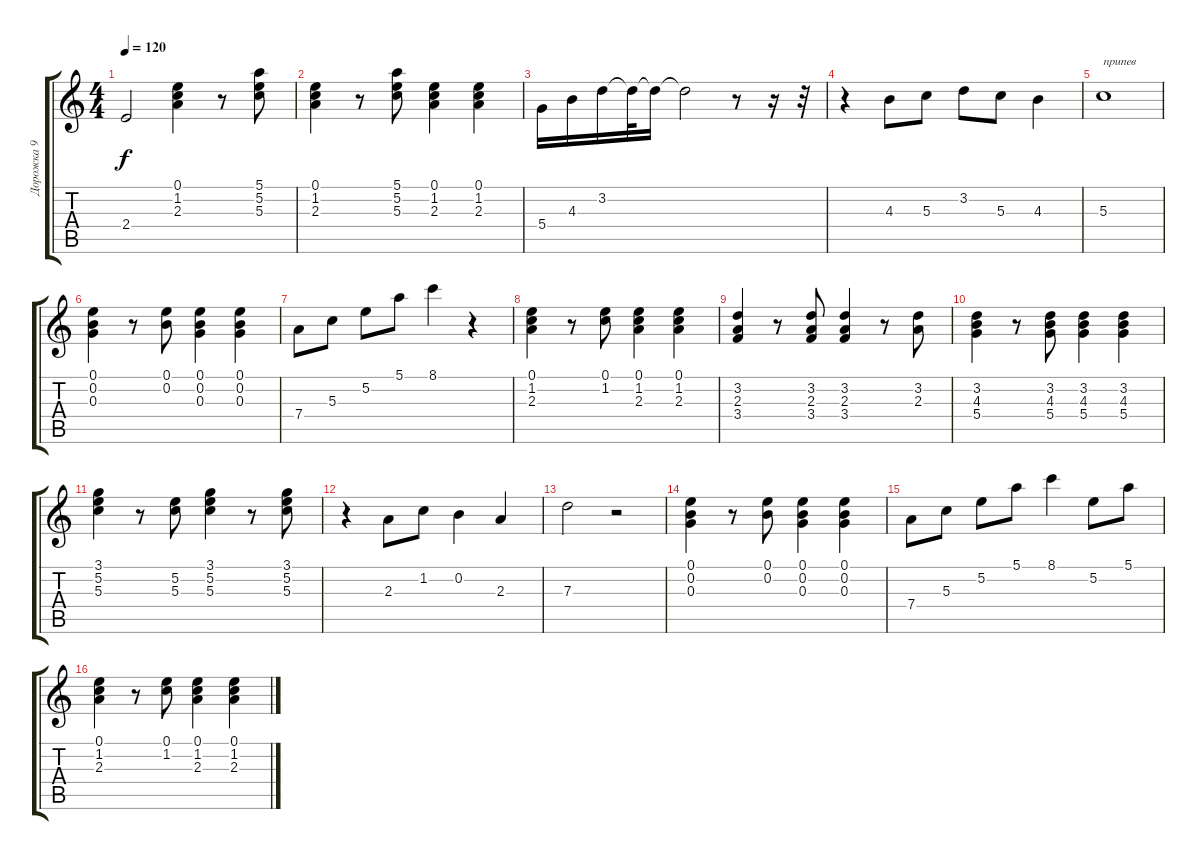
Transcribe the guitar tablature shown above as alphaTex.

\track ("Дорожка 9" "Дорожка 9") {instrument acousticguitarsteel}
\staff {score tabs}
\tuning (E4 B3 G3 D3 A2 E2) {hide}
\ts (4 4)
\tempo 120
\clef g2
\ks c
2.4.2{dy f} (0.1 1.2 2.3).4 r.8 (5.1 5.2 5.3).8 |
(0.1 1.2 2.3).4 r.8 (5.1 5.2 5.3).8 (0.1 1.2 2.3).4 (0.1 1.2 2.3).4 |
5.4.16 4.3.16 3.2.16 3.2{t}.32 3.2{t}.16 3.2{t}.2 r.8 r.16 r.32 |
r.4 4.3.8 5.3.8 3.2.8 5.3.8 4.3.4 |
5.3.1{txt "припев"} |
(0.1 0.2 0.3).4 r.8 (0.1 0.2).8 (0.1 0.2 0.3).4 (0.1 0.2 0.3).4 |
7.4.8 5.3.8 5.2.8 5.1.8 8.1.4 r.4 |
(0.1 1.2 2.3).4 r.8 (0.1 1.2).8 (0.1 1.2 2.3).4 (0.1 1.2 2.3).4 |
(3.2 2.3 3.4).4 r.8 (3.2 2.3 3.4).8 (3.2 2.3 3.4).4 r.8 (3.2 2.3).8 |
(3.2 4.3 5.4).4 r.8 (3.2 4.3 5.4).8 (3.2 4.3 5.4).4 (3.2 4.3 5.4).4 |
(3.1 5.2 5.3).4 r.8 (5.2 5.3).8 (3.1 5.2 5.3).4 r.8 (3.1 5.2 5.3).8 |
r.4 2.3.8 1.2.8 0.2.4 2.3.4 |
7.3.2 r.2 |
(0.1 0.2 0.3).4 r.8 (0.1 0.2).8 (0.1 0.2 0.3).4 (0.1 0.2 0.3).4 |
7.4.8 5.3.8 5.2.8 5.1.8 8.1.4 5.2.8 5.1.8 |
(0.1 1.2 2.3).4 r.8 (0.1 1.2).8 (0.1 1.2 2.3).4 (0.1 1.2 2.3).4
